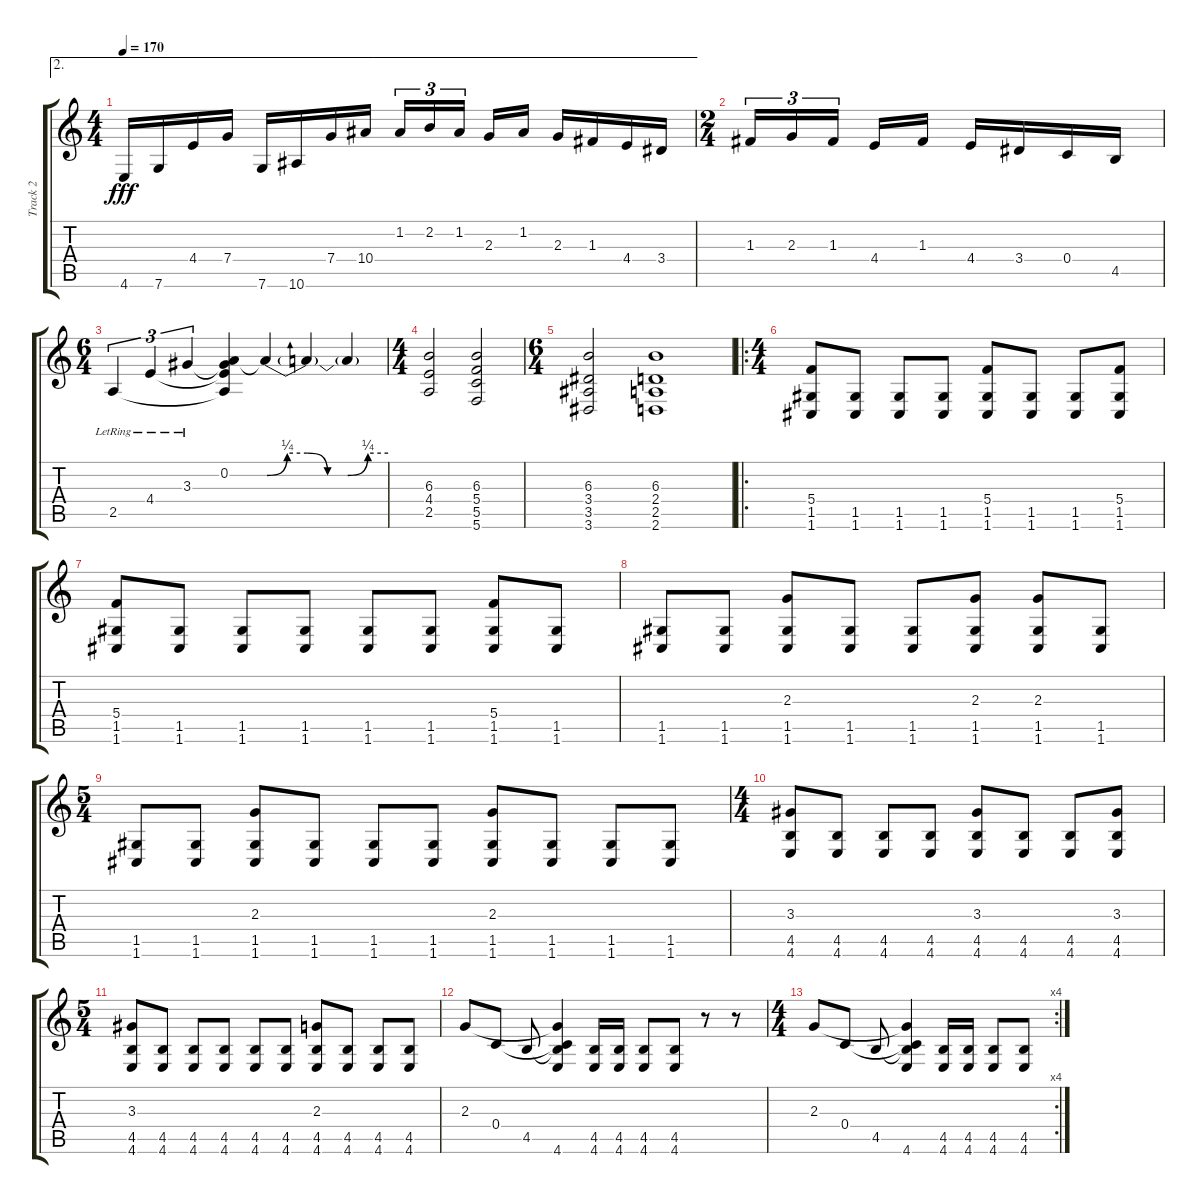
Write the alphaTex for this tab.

\track ("Track 2" "Track 2") {instrument distortionguitar}
\staff {score tabs}
\tuning (D4 A3 F3 C3 G2 C2) {hide}
\ae 2
\ts (4 4)
\tempo 170
\clef g2
\ks c
4.6.16{dy fff} 7.6.16 4.4.16 7.4.16 7.6.16 10.6.16 7.4.16 10.4.16 1.2.16{tu (3 2)} 2.2.16{tu (3 2)} 1.2.16{tu (3 2) beam splitsecondary} 2.3.16 1.2.16 2.3.16 1.3.16 4.4.16 3.4.16 |
\ts (2 4)
1.3.16{tu (3 2)} 2.3.16{tu (3 2)} 1.3.16{tu (3 2) beam splitsecondary} 4.4.16 1.3.16 4.4.16 3.4.16 0.4.16 4.5.16 |
\ts (6 4)
2.5{lr}.4{tu (3 2)} 4.4{lr}.4{tu (3 2)} 3.3{lr}.4{tu (3 2)} (0.2 3.3{t} 4.4{t} 2.5{t}).4 0.2{be (custom 0 0 10 1 20 1 30 0 40 0 50 1 60 1) t}.4 0.2{t}.4 0.2{t}.4 |
\ts (4 4)
(6.3 4.4 2.5).2 (6.3 5.4 5.5 5.6).2 |
\ts (6 4)
(6.3 3.4 3.5 3.6).2 (6.3 2.4 2.5 2.6).1 |
\ro
\ts (4 4)
(5.4 1.5 1.6).8 (1.5 1.6).8 (1.5 1.6).8 (1.5 1.6).8 (5.4 1.5 1.6).8 (1.5 1.6).8 (1.5 1.6).8 (5.4 1.5 1.6).8 |
(5.4 1.5 1.6).8 (1.5 1.6).8 (1.5 1.6).8 (1.5 1.6).8 (1.5 1.6).8 (1.5 1.6).8 (5.4 1.5 1.6).8 (1.5 1.6).8 |
(1.5 1.6).8 (1.5 1.6).8 (2.3 1.5 1.6).8 (1.5 1.6).8 (1.5 1.6).8 (2.3 1.5 1.6).8 (2.3 1.5 1.6).8 (1.5 1.6).8 |
\ts (5 4)
(1.5 1.6).8 (1.5 1.6).8 (2.3 1.5 1.6).8 (1.5 1.6).8 (1.5 1.6).8 (1.5 1.6).8 (2.3 1.5 1.6).8 (1.5 1.6).8 (1.5 1.6).8 (1.5 1.6).8 |
\ts (4 4)
(3.3 4.5 4.6).8 (4.5 4.6).8 (4.5 4.6).8 (4.5 4.6).8 (3.3 4.5 4.6).8 (4.5 4.6).8 (4.5 4.6).8 (3.3 4.5 4.6).8 |
\ts (5 4)
(3.3 4.5 4.6).8 (4.5 4.6).8 (4.5 4.6).8 (4.5 4.6).8 (4.5 4.6).8 (4.5 4.6).8 (2.3 4.5 4.6).8 (4.5 4.6).8 (4.5 4.6).8 (4.5 4.6).8 |
2.3.8 0.4.8 4.5.8 (2.3{t} 0.4{t} 4.5{t} 4.6).4 (4.5 4.6).16 (4.5 4.6).16 (4.5 4.6).8 (4.5 4.6).8 r.8 r.8 |
\rc 4
\ts (4 4)
2.3.8 0.4.8 4.5.8 (2.3{t} 0.4{t} 4.5{t} 4.6).4 (4.5 4.6).16 (4.5 4.6).16 (4.5 4.6).8 (4.5 4.6).8
